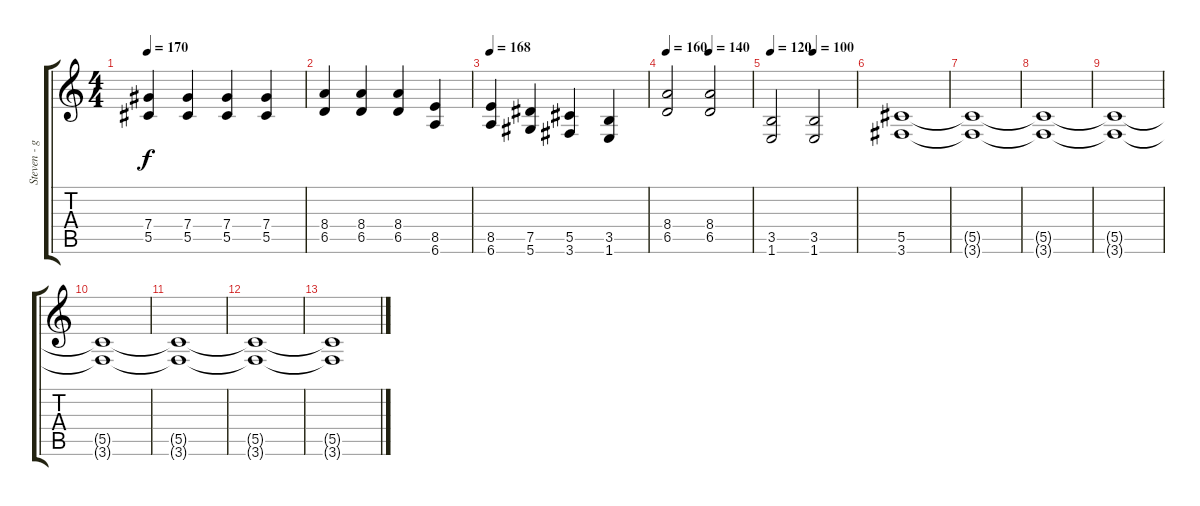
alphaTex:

\track ("Steven - gtr2" "Steven - g") {instrument electricguitarjazz}
\staff {score tabs}
\tuning (Eb4 Bb3 Gb3 Db3 Ab2 Eb2) {hide}
\ts (4 4)
\tempo 170
\clef g2
\ks c
(7.4 5.5).4{dy f} (7.4 5.5).4 (7.4 5.5).4 (7.4 5.5).4 |
(8.4 6.5).4 (8.4 6.5).4 (8.4 6.5).4 (8.5 6.6).4 |
\tempo 168
(8.5 6.6).4 (7.5 5.6).4 (5.5 3.6).4 (3.5 1.6).4 |
\tempo 160
\tempo (140 0.5)
(8.4 6.5).2 (8.4 6.5).2 |
\tempo 120
\tempo (100 0.5)
(3.5 1.6).2 (3.5 1.6).2 |
(5.5 3.6).1{volume 8} |
(5.5{t} 3.6{t}).1 |
(5.5{t} 3.6{t}).1 |
(5.5{t} 3.6{t}).1 |
(5.5{t} 3.6{t}).1{volume 2} |
(5.5{t} 3.6{t}).1 |
(5.5{t} 3.6{t}).1 |
(5.5{t} 3.6{t}).1
